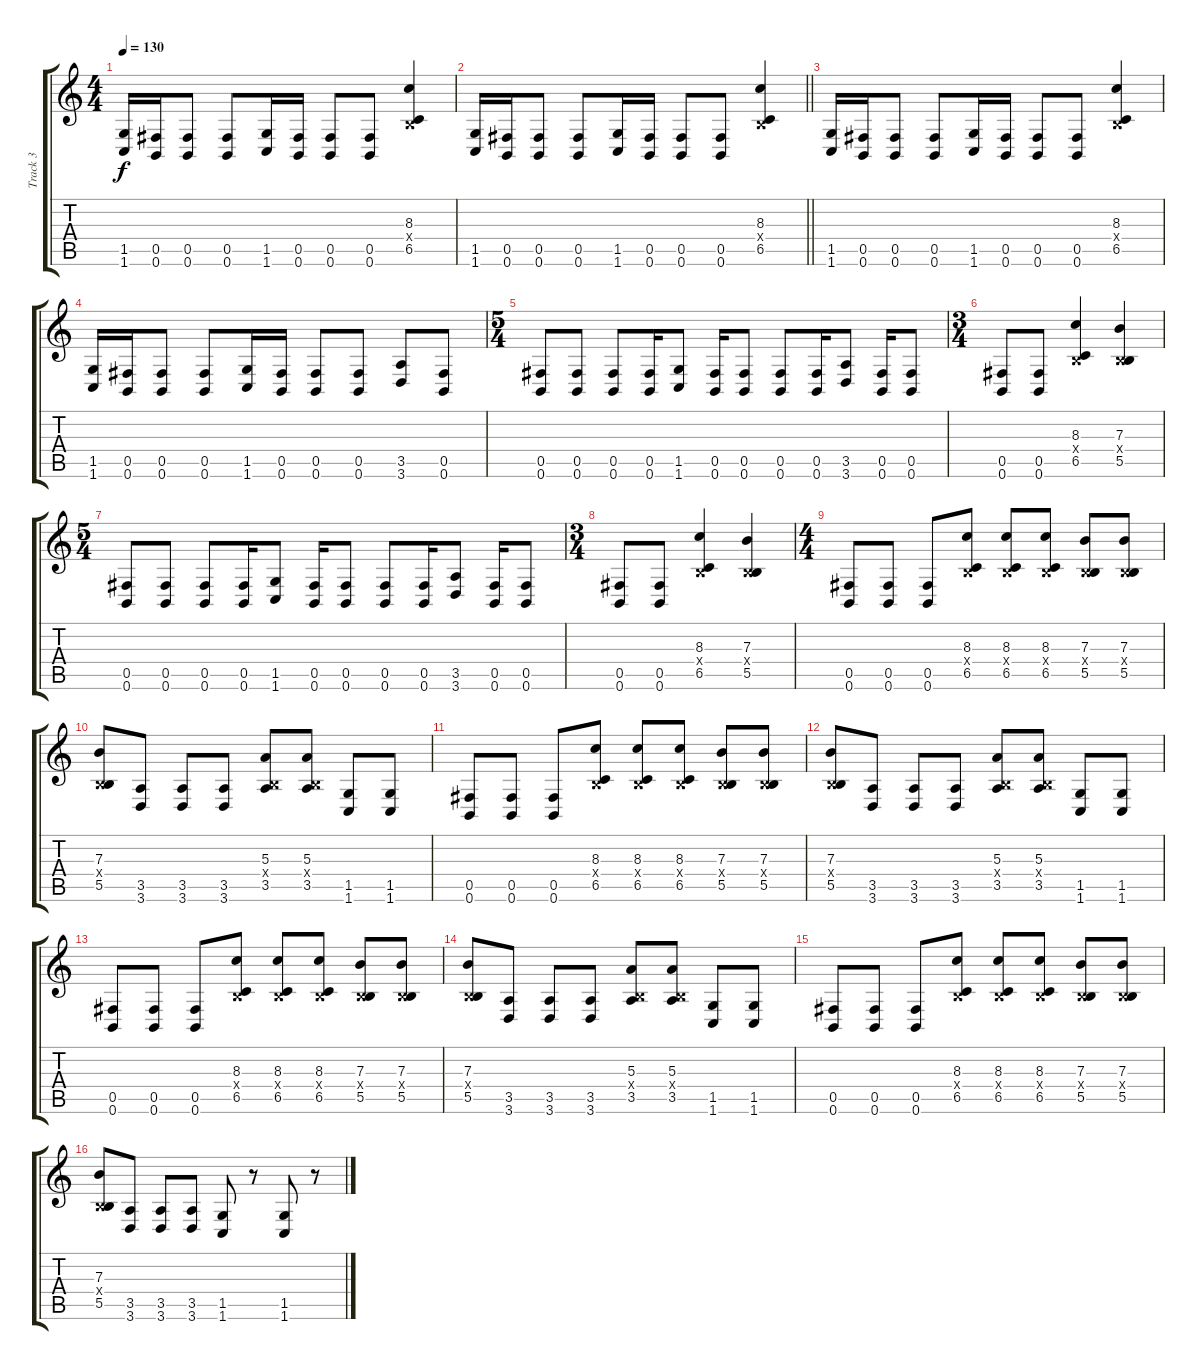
\track ("Track 3" "Track 3") {instrument distortionguitar}
\staff {score tabs}
\tuning (Db4 Ab3 E3 B2 Gb2 B1) {hide}
\ts (4 4)
\tempo 130
\clef g2
\ks c
(1.5 1.6).16{dy f} (0.5 0.6).16 (0.5 0.6).8 (0.5 0.6).8 (1.5 1.6).16 (0.5 0.6).16 (0.5 0.6).8 (0.5 0.6).8 (8.3 0.4{x} 6.5).4 |
\barLineRight lightlight
(1.5 1.6).16 (0.5 0.6).16 (0.5 0.6).8 (0.5 0.6).8 (1.5 1.6).16 (0.5 0.6).16 (0.5 0.6).8 (0.5 0.6).8 (8.3 0.4{x} 6.5).4 |
\section ("" "")
(1.5 1.6).16 (0.5 0.6).16 (0.5 0.6).8 (0.5 0.6).8 (1.5 1.6).16 (0.5 0.6).16 (0.5 0.6).8 (0.5 0.6).8 (8.3 0.4{x} 6.5).4 |
(1.5 1.6).16 (0.5 0.6).16 (0.5 0.6).8 (0.5 0.6).8 (1.5 1.6).16 (0.5 0.6).16 (0.5 0.6).8 (0.5 0.6).8 (3.5 3.6).8 (0.5 0.6).8 |
\ts (5 4)
(0.5 0.6).8 (0.5 0.6).8 (0.5 0.6).8 (0.5 0.6).16 (1.5 1.6).8 (0.5 0.6).16 (0.5 0.6).8 (0.5 0.6).8 (0.5 0.6).16 (3.5 3.6).8 (0.5 0.6).16 (0.5 0.6).8 |
\ts (3 4)
(0.5 0.6).8 (0.5 0.6).8 (8.3 0.4{x} 6.5).4 (7.3 0.4{x} 5.5).4 |
\ts (5 4)
(0.5 0.6).8 (0.5 0.6).8 (0.5 0.6).8 (0.5 0.6).16 (1.5 1.6).8 (0.5 0.6).16 (0.5 0.6).8 (0.5 0.6).8 (0.5 0.6).16 (3.5 3.6).8 (0.5 0.6).16 (0.5 0.6).8 |
\ts (3 4)
(0.5 0.6).8 (0.5 0.6).8 (8.3 0.4{x} 6.5).4 (7.3 0.4{x} 5.5).4 |
\ts (4 4)
(0.5 0.6).8 (0.5 0.6).8 (0.5 0.6).8 (8.3 0.4{x} 6.5).8 (8.3 0.4{x} 6.5).8 (8.3 0.4{x} 6.5).8 (7.3 0.4{x} 5.5).8 (7.3 0.4{x} 5.5).8 |
(7.3 0.4{x} 5.5).8 (3.5 3.6).8 (3.5 3.6).8 (3.5 3.6).8 (5.3 0.4{x} 3.5).8 (5.3 0.4{x} 3.5).8 (1.5 1.6).8 (1.5 1.6).8 |
(0.5 0.6).8 (0.5 0.6).8 (0.5 0.6).8 (8.3 0.4{x} 6.5).8 (8.3 0.4{x} 6.5).8 (8.3 0.4{x} 6.5).8 (7.3 0.4{x} 5.5).8 (7.3 0.4{x} 5.5).8 |
(7.3 0.4{x} 5.5).8 (3.5 3.6).8 (3.5 3.6).8 (3.5 3.6).8 (5.3 0.4{x} 3.5).8 (5.3 0.4{x} 3.5).8 (1.5 1.6).8 (1.5 1.6).8 |
(0.5 0.6).8 (0.5 0.6).8 (0.5 0.6).8 (8.3 0.4{x} 6.5).8 (8.3 0.4{x} 6.5).8 (8.3 0.4{x} 6.5).8 (7.3 0.4{x} 5.5).8 (7.3 0.4{x} 5.5).8 |
(7.3 0.4{x} 5.5).8 (3.5 3.6).8 (3.5 3.6).8 (3.5 3.6).8 (5.3 0.4{x} 3.5).8 (5.3 0.4{x} 3.5).8 (1.5 1.6).8 (1.5 1.6).8 |
(0.5 0.6).8 (0.5 0.6).8 (0.5 0.6).8 (8.3 0.4{x} 6.5).8 (8.3 0.4{x} 6.5).8 (8.3 0.4{x} 6.5).8 (7.3 0.4{x} 5.5).8 (7.3 0.4{x} 5.5).8 |
(7.3 0.4{x} 5.5).8 (3.5 3.6).8 (3.5 3.6).8 (3.5 3.6).8 (1.5 1.6).8 r.8 (1.5 1.6).8 r.8
